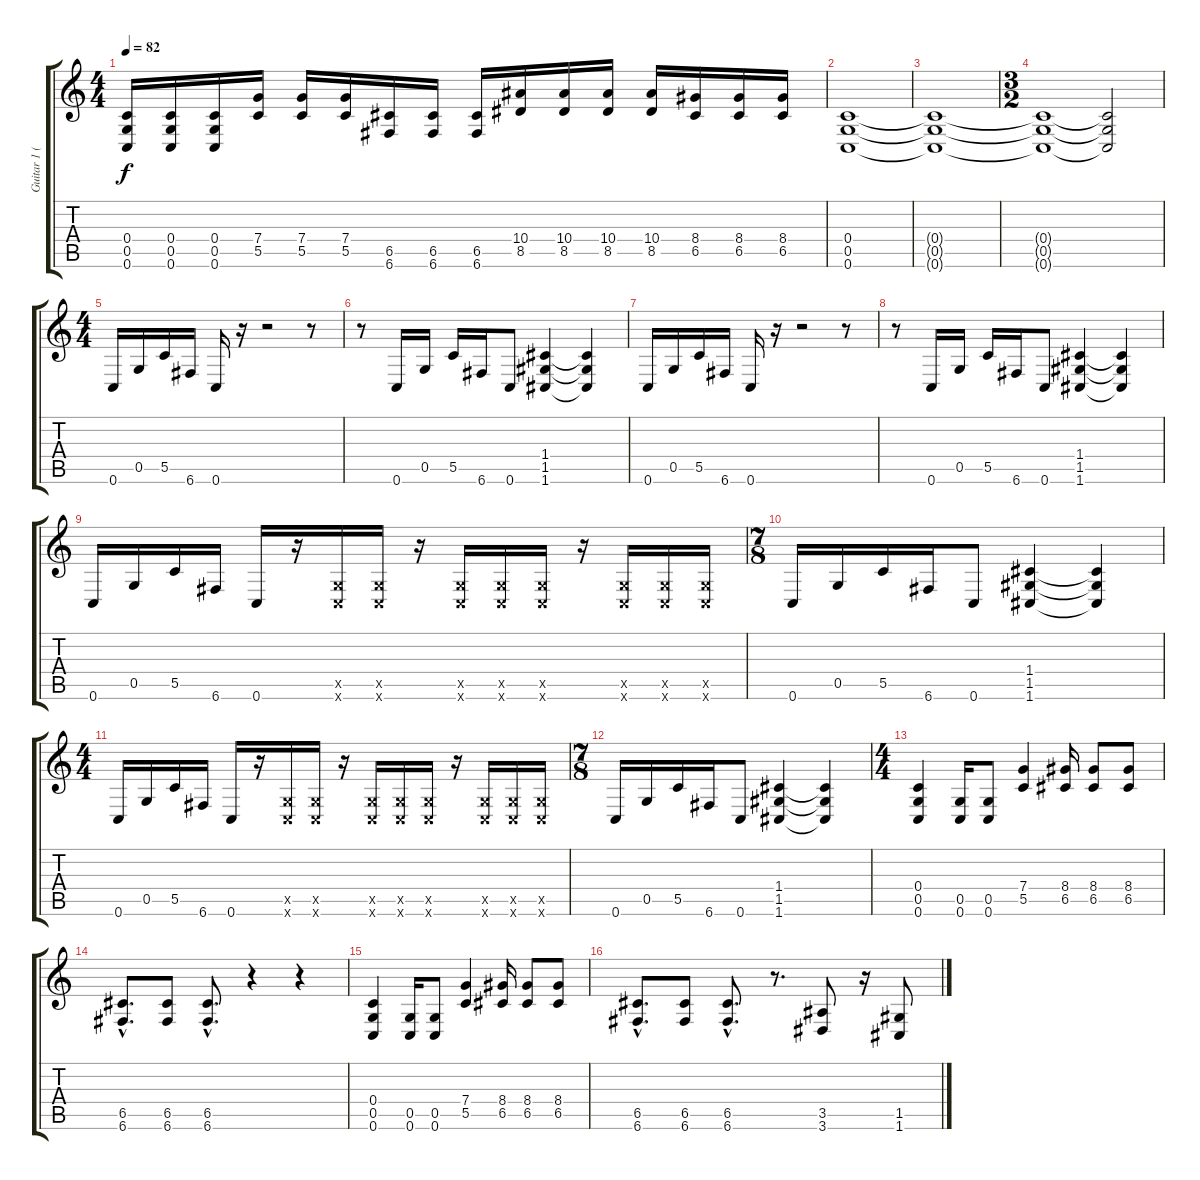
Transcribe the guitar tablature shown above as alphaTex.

\track ("Guitar 1 (Heavy Distortion)" "Guitar 1 (") {instrument distortionguitar}
\staff {score tabs}
\tuning (D4 A3 F3 C3 G2 C2) {hide}
\ts (4 4)
\tempo 82
\clef g2
\ks c
(0.4 0.5 0.6).16{dy f} (0.4 0.5 0.6).16 (0.4 0.5 0.6).16 (7.4 5.5).16 (7.4 5.5).16 (7.4 5.5).16 (6.5 6.6).16 (6.5 6.6).16 (6.5 6.6).16 (10.4 8.5).16 (10.4 8.5).16 (10.4 8.5).16 (10.4 8.5).16 (8.4 6.5).16 (8.4 6.5).16 (8.4 6.5).16 |
(0.4 0.5 0.6).1 |
(0.4{t} 0.5{t} 0.6{t}).1 |
\ts (3 2)
(0.4{t} 0.5{t} 0.6{t}).1 (0.4{t} 0.5{t} 0.6{t}).2 |
\ts (4 4)
0.6.16 0.5.16 5.5.16 6.6.16 0.6.16 r.16 r.2 r.8 |
r.8 0.6.16 0.5.16 5.5.16 6.6.16 0.6.8 (1.4 1.5 1.6).4 (1.4{t} 1.5{t} 1.6{t}).4 |
0.6.16 0.5.16 5.5.16 6.6.16 0.6.16 r.16 r.2 r.8 |
r.8 0.6.16 0.5.16 5.5.16 6.6.16 0.6.8 (1.4 1.5 1.6).4 (1.4{t} 1.5{t} 1.6{t}).4 |
0.6.16 0.5.16 5.5.16 6.6.16 0.6.16 r.16 (0.5{x} 0.6{x}).16 (0.5{x} 0.6{x}).16 r.16 (0.5{x} 0.6{x}).16 (0.5{x} 0.6{x}).16 (0.5{x} 0.6{x}).16 r.16 (0.5{x} 0.6{x}).16 (0.5{x} 0.6{x}).16 (0.5{x} 0.6{x}).16 |
\ts (7 8)
0.6.16 0.5.16 5.5.16 6.6.16 0.6.8 (1.4 1.5 1.6).4 (1.4{t} 1.5{t} 1.6{t}).4 |
\ts (4 4)
0.6.16 0.5.16 5.5.16 6.6.16 0.6.16 r.16 (0.5{x} 0.6{x}).16 (0.5{x} 0.6{x}).16 r.16 (0.5{x} 0.6{x}).16 (0.5{x} 0.6{x}).16 (0.5{x} 0.6{x}).16 r.16 (0.5{x} 0.6{x}).16 (0.5{x} 0.6{x}).16 (0.5{x} 0.6{x}).16 |
\ts (7 8)
0.6.16 0.5.16 5.5.16 6.6.16 0.6.8 (1.4 1.5 1.6).4 (1.4{t} 1.5{t} 1.6{t}).4 |
\ts (4 4)
(0.4 0.5 0.6).4 (0.5 0.6).16 (0.5 0.6).8 (7.4 5.5).4 (8.4 6.5).16 (8.4 6.5).8 (8.4 6.5).8 |
(6.5{hac} 6.6{hac}).8{d} (6.5 6.6).8 (6.5{hac} 6.6{hac}).8{d} r.4 r.4 |
(0.4 0.5 0.6).4 (0.5 0.6).16 (0.5 0.6).8 (7.4 5.5).4 (8.4 6.5).16 (8.4 6.5).8 (8.4 6.5).8 |
(6.5{hac} 6.6{hac}).8{d} (6.5 6.6).8 (6.5{hac} 6.6{hac}).8{d} r.8{d} (3.5 3.6).8 r.16 (1.5 1.6).8
